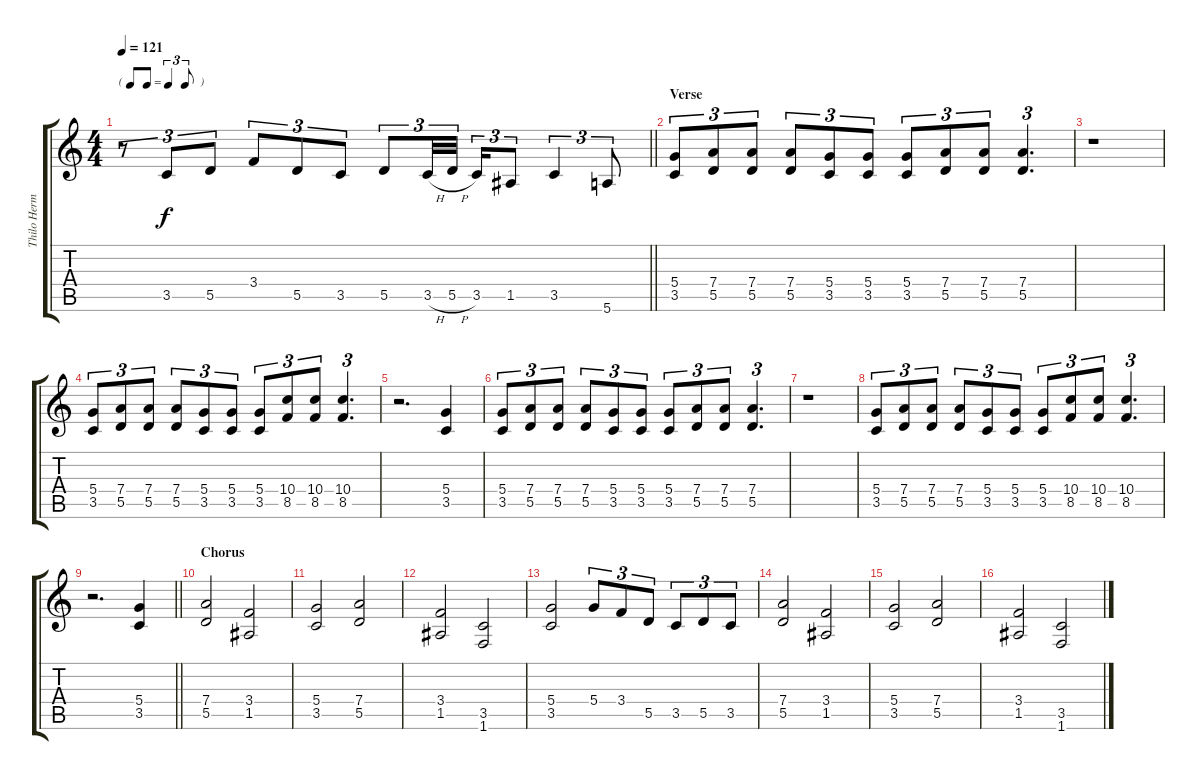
\track ("Thilo Hermann" "Thilo Herm") {instrument distortionguitar}
\staff {score tabs}
\tuning (E4 B3 G3 D3 A2 E2) {hide}
\ts (4 4)
\tf triplet8th
\tempo 121
\clef g2
\barLineRight lightlight
\ks c
r.8{tu (3 2) dy f} 3.5.8{tu (3 2)} 5.5.8{tu (3 2)} 3.4.8{tu (3 2)} 5.5.8{tu (3 2)} 3.5.8{tu (3 2)} 5.5.8{tu (3 2)} 3.5{h}.32{tu (3 2)} 5.5{h}.32{tu (3 2) beam splitsecondary} 3.5.16{tu (3 2)} 1.5.8{tu (3 2)} 3.5.4{tu (3 2)} 5.6.8{tu (3 2)} |
\section ("" "Verse")
(5.4 3.5).8{tu (3 2)} (7.4 5.5).8{tu (3 2)} (7.4 5.5).8{tu (3 2)} (7.4 5.5).8{tu (3 2)} (5.4 3.5).8{tu (3 2)} (5.4 3.5).8{tu (3 2)} (5.4 3.5).8{tu (3 2)} (7.4 5.5).8{tu (3 2)} (7.4 5.5).8{tu (3 2)} (7.4 5.5).4{d tu (3 2)} |
r.1 |
(5.4 3.5).8{tu (3 2)} (7.4 5.5).8{tu (3 2)} (7.4 5.5).8{tu (3 2)} (7.4 5.5).8{tu (3 2)} (5.4 3.5).8{tu (3 2)} (5.4 3.5).8{tu (3 2)} (5.4 3.5).8{tu (3 2)} (10.4 8.5).8{tu (3 2)} (10.4 8.5).8{tu (3 2)} (10.4 8.5).4{d tu (3 2)} |
r.2{d} (5.4 3.5).4 |
(5.4 3.5).8{tu (3 2)} (7.4 5.5).8{tu (3 2)} (7.4 5.5).8{tu (3 2)} (7.4 5.5).8{tu (3 2)} (5.4 3.5).8{tu (3 2)} (5.4 3.5).8{tu (3 2)} (5.4 3.5).8{tu (3 2)} (7.4 5.5).8{tu (3 2)} (7.4 5.5).8{tu (3 2)} (7.4 5.5).4{d tu (3 2)} |
r.1 |
(5.4 3.5).8{tu (3 2)} (7.4 5.5).8{tu (3 2)} (7.4 5.5).8{tu (3 2)} (7.4 5.5).8{tu (3 2)} (5.4 3.5).8{tu (3 2)} (5.4 3.5).8{tu (3 2)} (5.4 3.5).8{tu (3 2)} (10.4 8.5).8{tu (3 2)} (10.4 8.5).8{tu (3 2)} (10.4 8.5).4{d tu (3 2)} |
\barLineRight lightlight
r.2{d} (5.4 3.5).4 |
\section ("" "Chorus")
(7.4 5.5).2 (3.4 1.5).2 |
(5.4 3.5).2 (7.4 5.5).2 |
(3.4 1.5).2 (3.5 1.6).2 |
(5.4 3.5).2 5.4.8{tu (3 2)} 3.4.8{tu (3 2)} 5.5.8{tu (3 2)} 3.5.8{tu (3 2)} 5.5.8{tu (3 2)} 3.5.8{tu (3 2)} |
(7.4 5.5).2 (3.4 1.5).2 |
(5.4 3.5).2 (7.4 5.5).2 |
(3.4 1.5).2 (3.5 1.6).2
